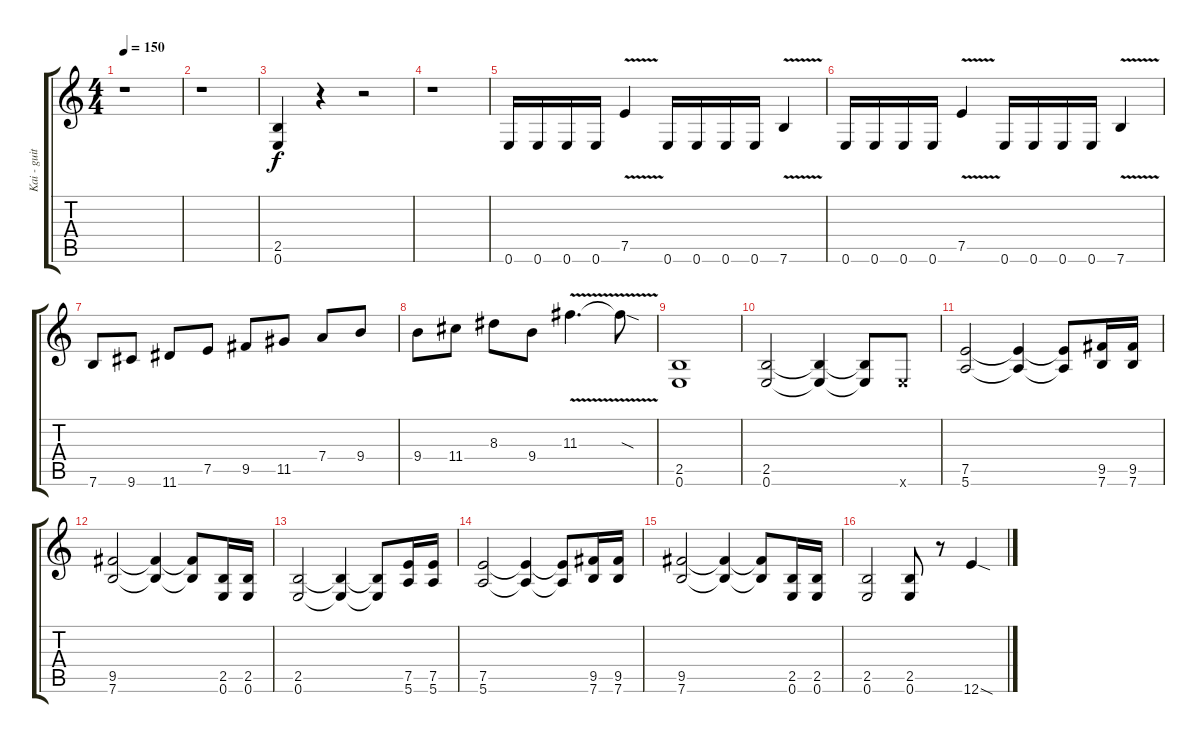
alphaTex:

\track ("Kai - guitare 1" "Kai - guit") {instrument distortionguitar}
\staff {score tabs}
\tuning (E4 B3 G3 D3 A2 E2) {hide}
\ts (4 4)
\tempo 150
\clef g2
\ks c
r.1{dy f} |
r.1 |
(2.5 0.6).4 r.4 r.2 |
r.1 |
0.6.16 0.6.16 0.6.16 0.6.16 7.5{v}.4 0.6.16 0.6.16 0.6.16 0.6.16 7.6{v}.4 |
0.6.16 0.6.16 0.6.16 0.6.16 7.5{v}.4 0.6.16 0.6.16 0.6.16 0.6.16 7.6{v}.4 |
7.6.8 9.6.8 11.6.8 7.5.8 9.5.8 11.5.8 7.4.8 9.4.8 |
9.4.8 11.4.8 8.3.8 9.4.8 11.3{v}.4{d} 11.3{sod t}.8 |
(2.5 0.6).1 |
(2.5 0.6).2 (2.5{t} 0.6{t}).4 (2.5{t} 0.6{t}).8 0.6{x}.8 |
(7.5 5.6).2 (7.5{t} 5.6{t}).4 (7.5{t} 5.6{t}).8 (9.5 7.6).16 (9.5 7.6).16 |
(9.5 7.6).2 (9.5{t} 7.6{t}).4 (9.5{t} 7.6{t}).8 (2.5 0.6).16 (2.5 0.6).16 |
(2.5 0.6).2 (2.5{t} 0.6{t}).4 (2.5{t} 0.6{t}).8 (7.5 5.6).16 (7.5 5.6).16 |
(7.5 5.6).2 (7.5{t} 5.6{t}).4 (7.5{t} 5.6{t}).8 (9.5 7.6).16 (9.5 7.6).16 |
(9.5 7.6).2 (9.5{t} 7.6{t}).4 (9.5{t} 7.6{t}).8 (2.5 0.6).16 (2.5 0.6).16 |
(2.5 0.6).2 (2.5 0.6).8 r.8 12.6{sod}.4
